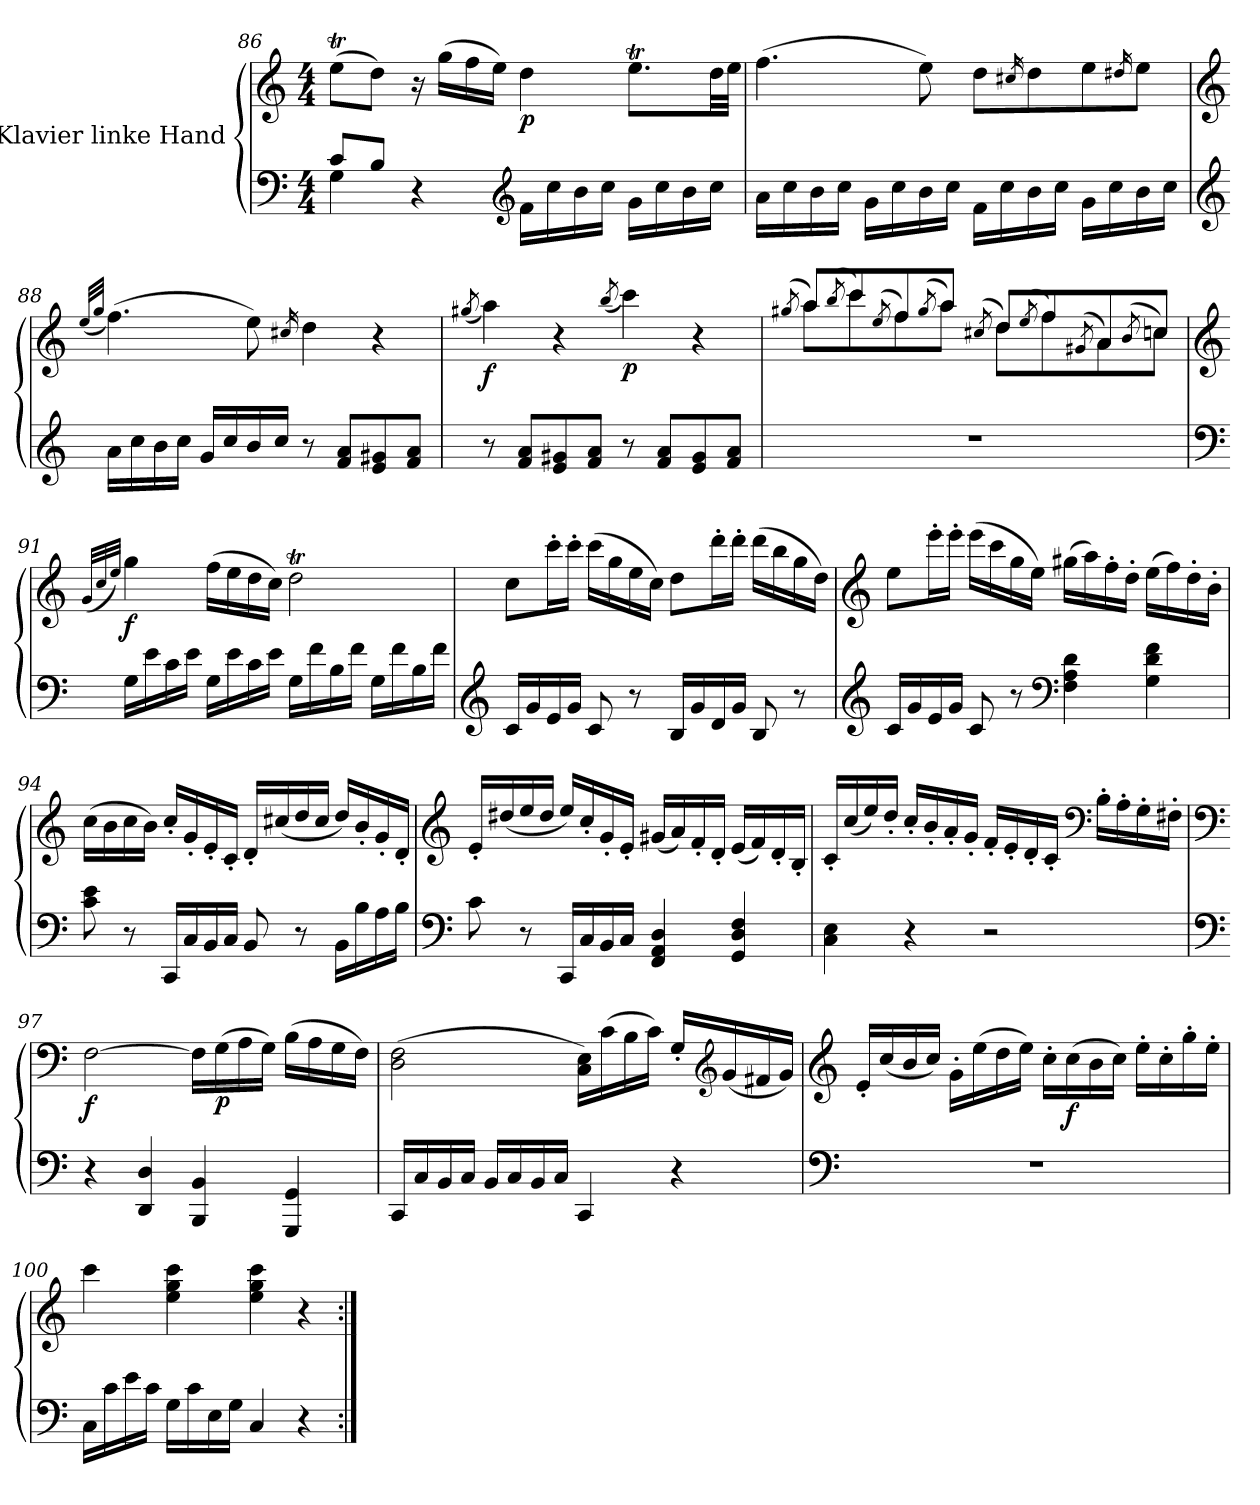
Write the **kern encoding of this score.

**kern	**kern	**dynam
*part1	*part1	*part1
*staff2	*staff1	*staff1/2
*I"Klavier linke Hand	*	*
!!LO:LB:g=z
*clefF4	*clefG2	*
*k[]	*k[]	*
*M4/4	*M4/4	*
=86	=86	=86
*^	*	*
8c/L	4G\	(8eet\L	.
8B/J	.	8dd\J)	.
4ryy	4r	16r	.
.	.	(16gg\LL	.
.	.	16ff\	.
.	.	16ee\JJ)	.
*clefG2	*	*	*
!	!	!	!LO:DY:b
2ryy	16f\LL	4dd\	p
.	16cc\	.	.
.	16b\	.	.
.	16cc\JJ	.	.
.	16g\LL	8.eet\L	.
.	16cc\	.	.
.	16b\	.	.
.	16cc\JJ	32dd\LL	.
.	.	32ee\JJJ	.
!!LO:LB:g=z
=87	=87	=87	=87
1ryy	16a\LL	(4.ff\	.
.	16cc\	.	.
.	16b\	.	.
.	16cc\JJ	.	.
.	16g\LL	.	.
.	16cc\	.	.
.	16b\	8ee\)	.
.	16cc\JJ	.	.
.	16f\LL	8dd\L	.
.	16cc\	.	.
.	.	16qcc#X/	.
.	16b\	8dd\	.
.	16cc\JJ	.	.
.	16g\LL	8ee\	.
.	16cc\	.	.
.	.	16qdd#X/	.
.	16b\	8ee\J	.
.	16cc\JJ	.	.
*v	*v	*	*
!!LO:LB:g=z
=88	=88	=88
*clefG2	*clefG2	*
.	(32qee/LLL	.
.	32qgg/JJJ	.
16a\LL	(4.ff\)	.
16cc\	.	.
16b\	.	.
16cc\JJ	.	.
16g/LL	.	.
16cc/	.	.
16b/	8ee\)	.
16cc/JJ	.	.
.	16qcc#X/	.
8r	4dd\	.
8f/ 8a/L	.	.
8e/ 8g#X/	4r	.
8f/ 8a/J	.	.
=89	=89	=89
.	(8qgg#X/	.
!	!	!LO:DY:b
8r	4aa\)	f
8f/ 8a/L	.	.
8e/ 8g#X/	4r	.
8f/ 8a/J	.	.
.	(8qbb/	.
!	!	!LO:DY:b
8r	4ccc\)	p
8f/ 8a/L	.	.
8e/ 8g#/	4r	.
8f/ 8a/J	.	.
=90	=90	=90
.	(8qgg#X/	.
*	*^	*
1r	8aa/L)	8aa\L	.
.	(8qbb/	.	.
.	8ccc/)	8ccc\	.
.	(8qee/	.	.
.	8ff/)	8ff\	.
.	(8qgg#/	.	.
.	8aa/J)	8aa\J	.
.	(8qcc#X/	.	.
.	8dd/L)	8dd\L	.
.	(8qee/	.	.
.	8ff/)	8ff\	.
.	(8qg#X/	.	.
.	8a/)	8a\	.
.	(8qb/	.	.
.	8ccn/J)	8cc\J	.
*	*v	*v	*
!!LO:LB:g=z
=91	=91	=91
*clefF4	*clefG2	*
.	(32qg/LLL	.
.	32qcc/	.
.	32qee/JJJ)	.
!	!	!LO:DY:b
16G\LL	4gg\	f
16e\	.	.
16c\	.	.
16e\JJ	.	.
16G\LL	(16ff\LL	.
16e\	16ee\	.
16c\	16dd\	.
16e\JJ	16cc\JJ)	.
16G\LL	2ddT\	.
16f\	.	.
16B\	.	.
16f\JJ	.	.
16G\LL	.	.
16f\	.	.
16B\	.	.
16f\JJ	.	.
!!LO:PB:g=z
=92	=92	=92
*clefG2	*	*
16c/LL	8cc\L	.
16g/	.	.
16e/	16ccc'\L	.
16g/JJ	16ccc'\JJ	.
8c/	(16ccc\LL	.
.	16gg\	.
8r	16ee\	.
.	16cc\JJ)	.
16B/LL	8dd\L	.
16g/	.	.
16d/	16ddd'\L	.
16g/JJ	16ddd'\JJ	.
8B/	(16ddd\LL	.
.	16bb\	.
8r	16gg\	.
.	16dd\JJ)	.
!!LO:LB:g=z
=93	=93	=93
*clefG2	*clefG2	*
16c/LL	8ee\L	.
16g/	.	.
16e/	16eee'\L	.
16g/JJ	16eee'\JJ	.
8c/	(16eee\LL	.
.	16ccc\	.
8r	16gg\	.
.	16ee\JJ)	.
*clefF4	*	*
4F\ 4A\ 4d\	(16gg#X\LL	.
.	16aa\)	.
.	16ff'\	.
.	16dd'\JJ	.
4G\ 4d\ 4f\	(16ee\LL	.
.	16ff\)	.
.	16dd'\	.
.	16b'\JJ	.
!!LO:LB:g=z
=94	=94	=94
8c\ 8e\	(16cc\LL	.
.	16b\	.
8r	16cc\	.
.	16b\JJ)	.
16CC/LL	16cc'/LL	.
16C/	16g'/	.
16BB/	16e'/	.
16C/JJ	16c'/JJ	.
8BB/	16d'/LL	.
.	(16cc#X/	.
8r	16dd/	.
.	16cc#/JJ	.
16BB\LL	16dd/LL)	.
16B\	16b'/	.
16A\	16g'/	.
16B\JJ	16d'/JJ	.
!!LO:LB:g=z
=95	=95	=95
*clefF4	*clefG2	*
8c\	16e'/LL	.
.	(16dd#X/	.
8r	16ee/	.
.	16dd#/JJ	.
16CC/LL	16ee/LL)	.
16C/	16cc'/	.
16BB/	16g'/	.
16C/JJ	16e'/JJ	.
4FF/ 4AA/ 4D/	(16g#X/LL	.
.	16a/)	.
.	16f'/	.
.	16d'/JJ	.
4GG/ 4D/ 4F/	(16e/LL	.
.	16f/)	.
.	16d'/	.
.	16B'/JJ	.
!!LO:LB:g=z
=96	=96	=96
4C\ 4E\	16c'/LL	.
.	(16cc/	.
.	16ee/)	.
.	16dd'/JJ	.
4r	16cc'/LL	.
.	16b'/	.
.	16a'/	.
.	16g'/JJ	.
2r	16f'/LL	.
.	16e'/	.
.	16d'/	.
.	16c'/JJ	.
*	*clefF4	*
.	16B'\LL	.
.	16A'\	.
.	16G'\	.
.	16F#X'\JJ	.
!!LO:LB:g=z
=97	=97	=97
*clefF4	*clefF4	*
!	!	!LO:DY:b
4r	[2F\	f
4DD/ 4D/	.	.
4BBB/ 4BB/	16F\LL]	.
!	!	!LO:DY:b
.	(16G\	p
.	16A\	.
.	16G\JJ)	.
4GGG/ 4GG/	(16B\LL	.
.	16A\	.
.	16G\	.
.	16F\JJ)	.
=98	=98	=98
16CC/LL	(2D\ 2F\	.
16C/	.	.
16BB/	.	.
16C/JJ	.	.
16BB/LL	.	.
16C/	.	.
16BB/	.	.
16C/JJ	.	.
4CC/	16C\ 16E\LL)	.
.	(16c\	.
.	16B\	.
.	16c\JJ)	.
4r	16G'/LL	.
*	*clefG2	*
.	(16g/	.
.	16f#X/	.
.	16g/JJ)	.
!!LO:LB:g=z
=99	=99	=99
*clefF4	*clefG2	*
1r	16e'/LL	.
.	(16cc/	.
.	16b/	.
.	16cc/JJ)	.
.	16g'\LL	.
.	(16ee\	.
.	16dd\	.
.	16ee\JJ)	.
.	16cc'\LL	.
!	!	!LO:DY:b
.	(16cc\	f
.	16b\	.
.	16cc\JJ)	.
.	16ee'\LL	.
.	16cc'\	.
.	16gg'\	.
.	16ee'\JJ	.
=100	=100	=100
16C\LL	4ccc\	.
16c\	.	.
16e\	.	.
16c\JJ	.	.
16G\LL	4ee\ 4gg\ 4ccc\	.
16c\	.	.
16E\	.	.
16G\JJ	.	.
4C/	4ee\ 4gg\ 4ccc\	.
4r	4r	.
=:|!	=:|!	=:|!
*-	*-	*-
